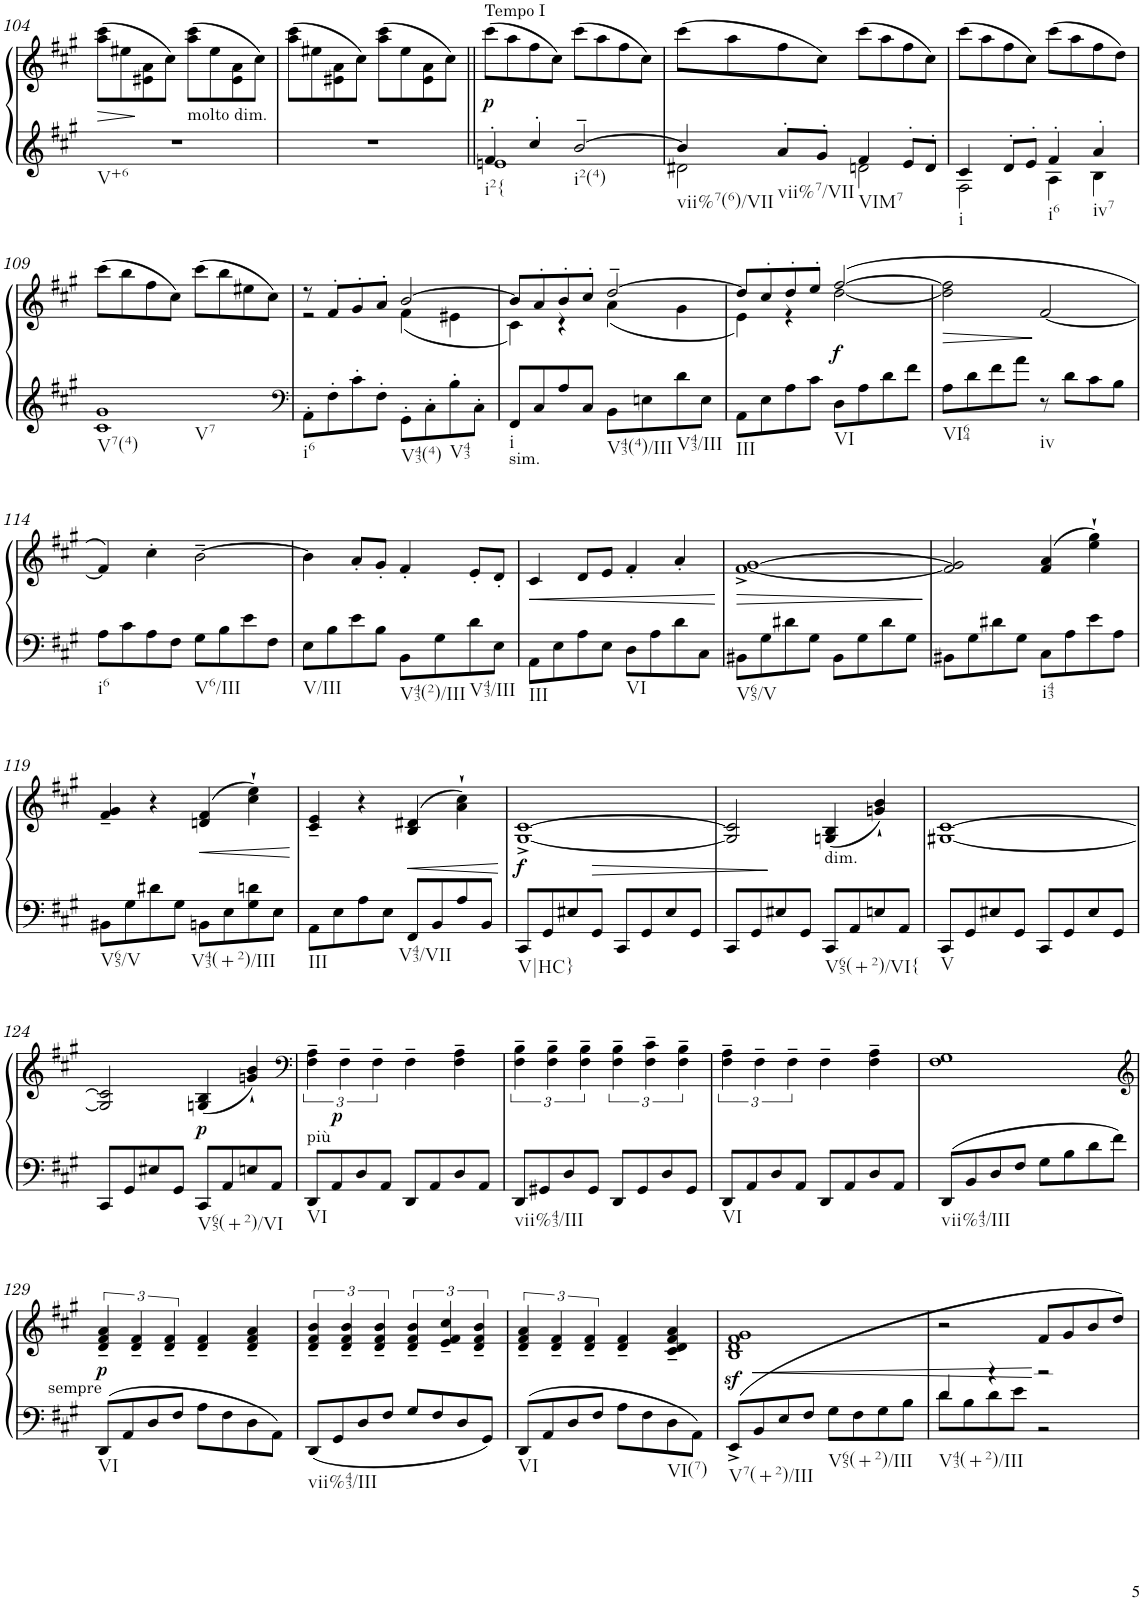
**kern	**kern	**dynam
*part1	*part1	*part1
*staff2	*staff1	*staff1/2
*I"Piano	*	*
*I'Pno.	*	*
!!LO:PB:g=z
*clefG2	*clefG2	*
*k[f#c#g#]	*k[f#c#g#]	*
*M4/4	*M4/4	*
*met(c)	*met(c)	*
=104	=104	=104
!LO:TX:b:t=V+6	!	!
!	!	!LO:HP:b
1r	(8aa\ 8ccc#\L	>
.	8ee#X\	.
.	8e#X\ 8a\	.
.	8cc#\J)	.
!	!LO:TX:b:t=molto dim.	!
.	(8aa\ 8ccc#\L	.
.	8ee#\	.
.	8e#\ 8a\	.
.	8cc#\J)	.
=105	=105	=105
1r	(8aa\ 8ccc#\L	.
.	8ee#X\	.
.	8e#X\ 8a\	.
.	8cc#\J)	.
.	(8aa\ 8ccc#\L	.
.	8ee#\	.
.	8e#\ 8a\	.
.	8cc#\J)	.
=106||	=106||	=106||
*^	*	*
!	!	!LO:TX:a:t=Tempo I	!
!LO:TX:b:t=i2{	!	!	!
!	!	!	!LO:DY:b
4f#'/	1en	(8ccc#\L	p
.	.	8aa\	.
4cc#'/	.	8ff#\	.
.	.	8cc#\J)	.
!LO:TX:b:t=i2(4)	!	!	!
[2b~/	.	(8ccc#\L	.
.	.	8aa\	.
.	.	8ff#\	.
.	.	8cc#\J)	.
=107	=107	=107	=107
!LO:TX:b:t=vii%7(6)/VII	!	!	!
4b/]	2d#X\	(8ccc#\L	.
.	.	8aa\	.
!LO:TX:b:t=vii%7/VII	!	!	!
8a'/L	.	8ff#\	.
8g#'/J	.	8cc#\J)	.
!LO:TX:b:t=VIM7	!	!	!
4f#/	2dn\	(8ccc#\L	.
.	.	8aa\	.
8e'/L	.	8ff#\	.
8d'/J	.	8cc#\J)	.
=108	=108	=108	=108
!LO:TX:b:t=i	!	!	!
4c#/	2F#\	(8ccc#\L	.
.	.	8aa\	.
8d'/L	.	8ff#\	.
8e'/J	.	8cc#\J)	.
!LO:TX:b:t=i6	!	!	!
4f#'/	4A\	(8ccc#\L	.
.	.	8aa\	.
!LO:TX:b:t=iv7	!	!	!
4a'/	4B\	8ff#\	.
.	.	8dd\J)	.
*v	*v	*	*
!!LO:LB:g=z
=109	=109	=109
!LO:TX:b:t=V7(4)	!	!
!LO:TX:b:t=V7	!	!
1c# 1g#	(8ccc#\L	.
.	8bb\	.
.	8ff#\	.
.	8cc#\J)	.
.	(8ccc#\L	.
.	8bb\	.
.	8ee#X\	.
.	8cc#\J)	.
=110	=110	=110
*clefF4	*	*
*	*^	*
!LO:TX:b:t=i6	!	!	!
8AA'\L	8r	2r	.
8F#'\	8f#'/L	.	.
8c#'\	8g#'/	.	.
8F#'\J	8a'/J	.	.
!LO:TX:b:t=V43(4)	!	!	!
8GG#'\L	[2b/	(4f#\	.
8C#'\	.	.	.
!LO:TX:b:t=V43	!	!	!
8B'\	.	4e#X\	.
8C#'\J	.	.	.
=111	=111	=111	=111
!LO:TX:b:t=sim.	!	!	!
!LO:TX:b:t=i	!	!	!
8FF#/L	8b/L]	4c#\)	.
8C#/	8a'/	.	.
8A/	8b'/	4r	.
8C#/J	8cc#'/J	.	.
!LO:TX:b:t=V43(4)/III	!	!	!
8BB\L	[2dd~/	(4a\	.
8En\	.	.	.
!LO:TX:b:t=V43/III	!	!	!
8d\	.	4g#\	.
8E\J	.	.	.
=112	=112	=112	=112
!LO:TX:b:t=III	!	!	!
8AA\L	8dd/L]	4e\)	.
8E\	8cc#'/	.	.
8A\	8dd'/	4r	.
8c#\J	8ee'/J	.	.
!LO:TX:b:t=VI	!	!	!
!	!	!	!LO:DY:b
8D\L	([2ff#/	[2dd\	f
8A\	.	.	.
8d\	.	.	.
8f#\J	.	.	.
*	*v	*v	*
=113	=113	=113
!LO:TX:b:t=VI64	!	!
!	!	!LO:HP:b
8A\L	2dd\] 2ff#\]	>
8d\	.	.
8f#\	.	.
8a\J	.	.
!LO:TX:b:t=iv	!	!
8r	[2f#/	]
8d\L	.	.
8c#\	.	.
8B\J	.	.
!!LO:LB:g=z
=114	=114	=114
!LO:TX:b:t=i6	!	!
8A\L	4f#/])	.
8c#\	.	.
8A\	4cc#'\	.
8F#\J	.	.
!LO:TX:b:t=V6/III	!	!
8G#\L	[2b~\	.
8B\	.	.
8e\	.	.
8F#\J	.	.
=115	=115	=115
!LO:TX:b:t=V/III	!	!
8E\L	4b\]	.
8B\	.	.
8e\	8a'/L	.
8B\J	8g#'/J	.
!LO:TX:b:t=V43(2)/III	!	!
8BB\L	4f#'/	.
8G#\	.	.
!LO:TX:b:t=V43/III	!	!
8d\	8e'/L	.
8E\J	8d'/J	.
=116	=116	=116
!LO:TX:b:t=III	!	!
!	!	!LO:HP:b
8AA\L	4c#/	<
8E\	.	.
8A\	8d/L	.
8E\J	8e/J	.
!LO:TX:b:t=VI	!	!
8D\L	4f#'/	.
8A\	.	.
8d\	4a'/	.
8C#\J	.	.
.	.	]
=117	=117	=117
!LO:TX:b:t=V65/V	!	!
!	!	!LO:HP:b
8BB#X\L	[1f#^ [1g#^	>
8G#\	.	.
8d#X\	.	.
8G#\J	.	.
8BB#\L	.	.
8G#\	.	.
8d#\	.	.
8G#\J	.	.
.	.	[
=118	=118	=118
8BB#X\L	2f#/] 2g#/]	.
8G#\	.	.
8d#X\	.	.
8G#\J	.	.
!LO:TX:b:t=i43	!	!
8C#\L	(4f#/ 4a/	.
8A\	.	.
8e\	4ee\` 4gg#\`)	.
8A\J	.	.
!!LO:LB:g=z
=119	=119	=119
!LO:TX:b:t=V65/V	!	!
8BB#X\L	4f#/~ 4g#/~	.
8G#\	.	.
8d#X\	4r	.
8G#\J	.	.
!LO:TX:b:t=V43(+2)/III	!	!
!	!	!LO:HP:b
8BBn\L	(4dn/ 4f#/	<
8E\	.	.
8G#\ 8dn\	4cc#\` 4ee\`)	.
8E\J	.	.
.	.	]
=120	=120	=120
!LO:TX:b:t=III	!	!
8AA\L	4c#/~ 4e/~	.
8E\	.	.
8A\	4r	.
8E\J	.	.
!LO:TX:b:t=V43/VII	!	!
!	!	!LO:HP:b
8FF#/L	(4B/ 4d#X/	<
8BB/	.	.
8A/	4a\` 4cc#\`)	.
8BB/J	.	.
.	.	[
=121	=121	=121
!LO:TX:b:t=V|HC}	!	!
!	!	!LO:DY:b
8CC#/L	[1G#^ [1c#^	f
8GG#/	.	.
8E#X/	.	.
8GG#/J	.	.
8CC#/L	.	.
8GG#/	.	.
8E#/	.	.
8GG#/J	.	.
=122	=122	=122
8CC#/L	2G#/] 2c#/]	.
8GG#/	.	.
8E#X/	.	[
8GG#/J	.	.
!	!LO:TX:b:t=dim.	!
!LO:TX:b:t=V65(+2)/VI{	!	!
8CC#/L	(4Gn/ 4B/	.
8AA/	.	.
8En/	4gn/` 4b/`)	.
8AA/J	.	.
=123	=123	=123
!LO:TX:b:t=V	!	!
8CC#/L	[1G#X [1c#	.
8GG#/	.	.
8E#X/	.	.
8GG#/J	.	.
8CC#/L	.	.
8GG#/	.	.
8E#/	.	.
8GG#/J	.	.
!!LO:LB:g=z
=124	=124	=124
8CC#/L	2G#/] 2c#/]	.
8GG#/	.	.
8E#X/	.	.
8GG#/J	.	.
!LO:TX:b:t=V65(+2)/VI	!	!
!	!	!LO:DY:b
8CC#/L	(4Gn/ 4B/	p
8AA/	.	.
8En/	4gn/` 4b/`)	.
8AA/J	.	.
=125	=125	=125
*	*clefF4	*
!	!LO:TX:b:t=più	!
!LO:TX:b:t=VI	!	!
!	!	!LO:DY:b
8DD/L	6F#\~ 6A\~	p
8AA/	.	.
.	6F#~\	.
8D/	.	.
.	6F#~\	.
8AA/J	.	.
8DD/L	4F#~\	.
8AA/	.	.
8D/	4F#\~ 4A\~	.
8AA/J	.	.
=126	=126	=126
!LO:TX:b:t=vii%43/III	!	!
8DD/L	6F#\~ 6B\~	.
8GG#X/	.	.
.	6F#\~ 6B\~	.
8D/	.	.
.	6F#\~ 6B\~	.
8GG#/J	.	.
8DD/L	6F#\~ 6B\~	.
8GG#/	.	.
.	6F#\~ 6c#\~	.
8D/	.	.
.	6F#\~ 6B\~	.
8GG#/J	.	.
=127	=127	=127
!LO:TX:b:t=VI	!	!
8DD/L	6F#\~ 6A\~	.
8AA/	.	.
.	6F#~\	.
8D/	.	.
.	6F#~\	.
8AA/J	.	.
8DD/L	4F#~\	.
8AA/	.	.
8D/	4F#\~ 4A\~	.
8AA/J	.	.
=128	=128	=128
!LO:TX:b:t=vii%43/III	!	!
8DD/L	1F# 1G#	.
8BB/	.	.
8D/	.	.
8F#/J	.	.
8G#\L	.	.
8B\	.	.
8d\	.	.
8f#\J	.	.
!!LO:LB:g=z
=129	=129	=129
*	*clefG2	*
!	!LO:TX:b:t=sempre	!
!LO:TX:b:t=VI	!	!
!	!	!LO:DY:b
8DD/L	6d/~ 6f#/~ 6a/~	p
8AA/	.	.
.	6d/~ 6f#/~	.
8D/	.	.
.	6d/~ 6f#/~	.
8F#/J	.	.
8A\L	4d/~ 4f#/~	.
8F#\	.	.
8D\	4d/~ 4f#/~ 4a/~	.
8AA\J	.	.
=130	=130	=130
!LO:TX:b:t=vii%43/III	!	!
8DD/L	6d/~ 6f#/~ 6b/~	.
8GG#/	.	.
.	6d/~ 6f#/~ 6b/~	.
8D/	.	.
.	6d/~ 6f#/~ 6b/~	.
8F#/J	.	.
8G#/L	6d/~ 6f#/~ 6b/~	.
8F#/	.	.
.	6e/~ 6f#/~ 6cc#/~	.
8D/	.	.
.	6d/~ 6f#/~ 6b/~	.
8GG#/J	.	.
=131	=131	=131
!LO:TX:b:t=VI	!	!
8DD/L	6d/~ 6f#/~ 6a/~	.
8AA/	.	.
.	6d/~ 6f#/~	.
8D/	.	.
.	6d/~ 6f#/~	.
8F#/J	.	.
8A\L	4d/~ 4f#/~	.
8F#\	.	.
!LO:TX:b:t=VI(7)	!	!
8D\	4c#/~ 4d/~ 4f#/~ 4a/~	.
8AA\J	.	.
=132	=132	=132
!LO:TX:b:t=V7(+2)/III	!	!
(8EE^/L	1Bz< 1dz< 1f#z< 1g#z<	.
8BB/	.	.
8E/	.	.
8F#/J	.	.
!LO:TX:b:t=V65(+2)/III	!	!
8G#\L	.	.
8F#\	.	.
8G#\	.	.
8B\J	.	.
=133	=133	=133
*^	*	*
!LO:TX:b:t=V43(+2)/III	!	!	!
4d/	8d\L	2r	.
.	8B\	.	.
4r	8d\	.	.
.	8e\J	.	.
2r	2r	8f#/L	.
.	.	8g#/	.
.	.	8b/	.
.	.	8dd/J)	.
*v	*v	*	*
=	=	=
*-	*-	*-
